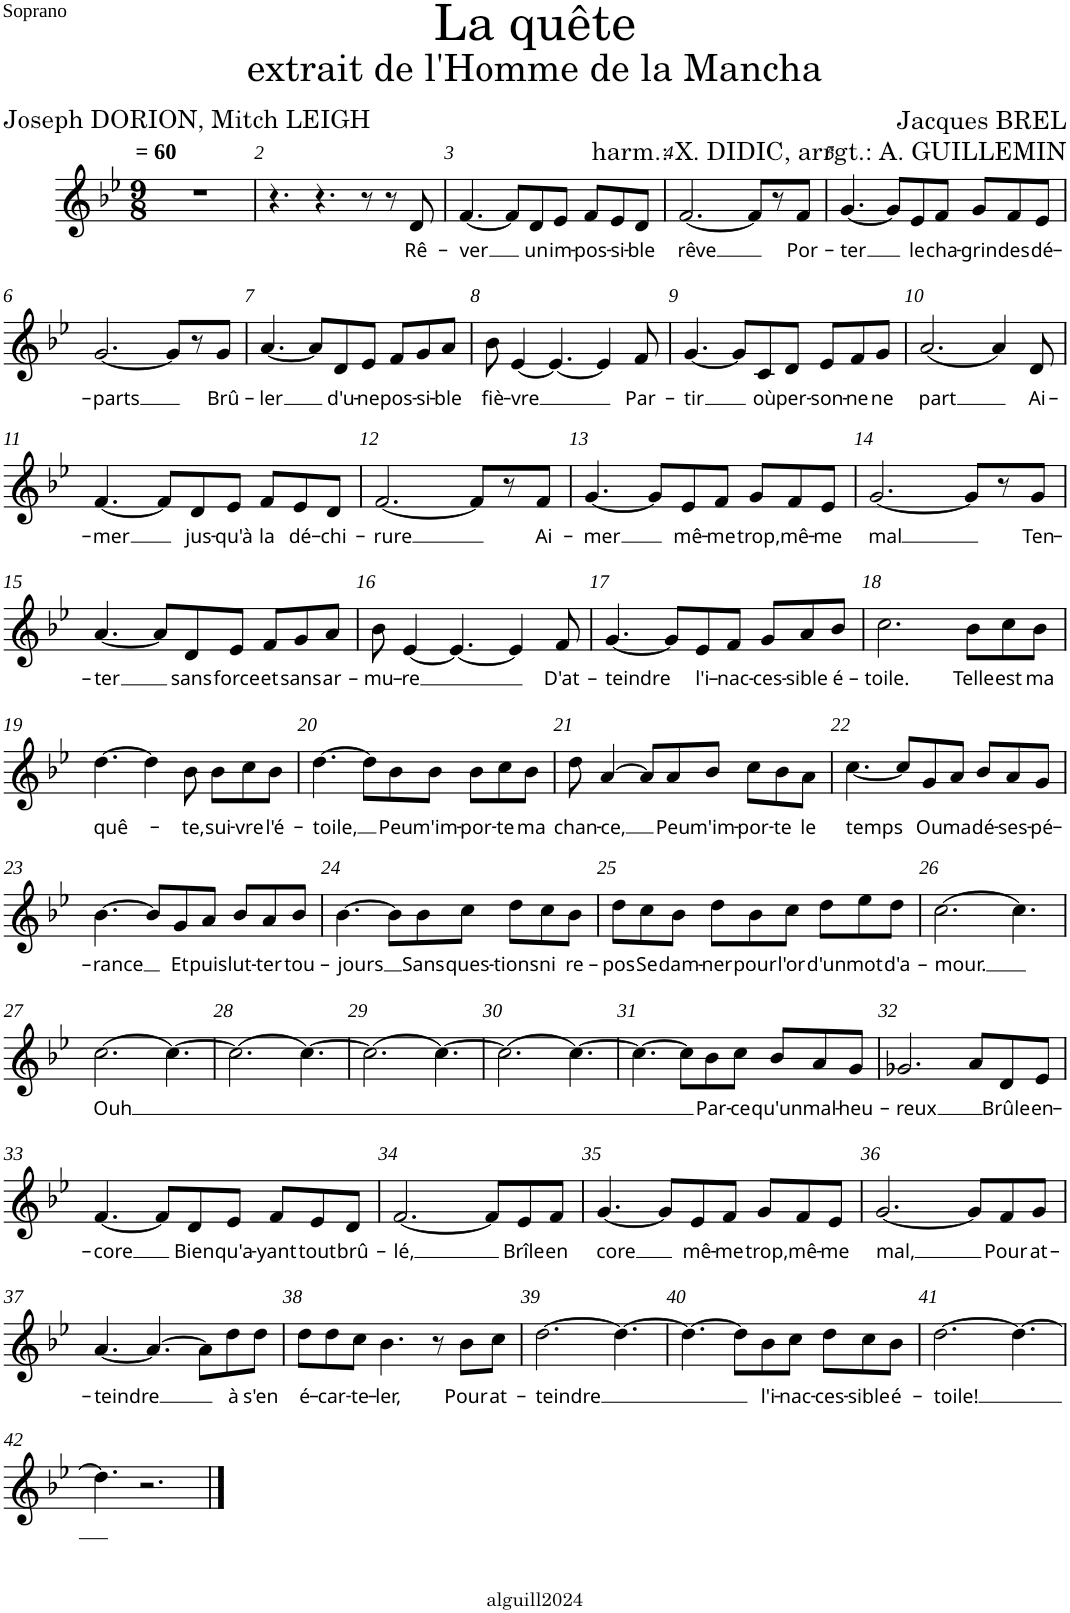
**kern	**text
*part1	*part1
*staff1	*staff1
*I"Soprano	*
*I'Sop.	*
*clefG2	*
*k[b-e-]	*
*B-:	*
*M9/8	*
=1	=1
!LO:TX:a:B:t== 60	!
8%9r	.
=2	=2
4.r	.
4.r	.
8r	.
8r	.
!	!LO:LY:b
8d/	Rê-
=3	=3
!	!LO:LY:b
[4.f/	-ver
8f/L]	.
!	!LO:LY:b
8d/	un
!	!LO:LY:b
8e-/J	im-
!	!LO:LY:b
8f/L	-pos-
!	!LO:LY:b
8e-/	-si-
!	!LO:LY:b
8d/J	-ble
=4	=4
!	!LO:LY:b
[2.f/	rêve
8f/L]	.
8r	.
!	!LO:LY:b
8f/J	Por-
=5	=5
!	!LO:LY:b
[4.g/	-ter
8g/L]	.
!	!LO:LY:b
8e-/	le
!	!LO:LY:b
8f/J	cha-
!	!LO:LY:b
8g/L	-grin
!	!LO:LY:b
8f/	des
!	!LO:LY:b
8e-/J	dé-
!!LO:LB:g=z
=6	=6
!	!LO:LY:b
[2.g/	-parts
8g/L]	.
8r	.
!	!LO:LY:b
8g/J	Brû-
=7	=7
!	!LO:LY:b
[4.a/	-ler
8a/L]	.
!	!LO:LY:b
8d/	d'u-
!	!LO:LY:b
8e-/J	-ne
!	!LO:LY:b
8f/L	pos-
!	!LO:LY:b
8g/	-si-
!	!LO:LY:b
8a/J	-ble
=8	=8
!	!LO:LY:b
8b-\	fiè-
!	!LO:LY:b
[4e-/	-vre
4.e-/_	.
4e-/]	.
!	!LO:LY:b
8f/	Par-
=9	=9
!	!LO:LY:b
[4.g/	-tir
8g/L]	.
!	!LO:LY:b
8c/	où
!	!LO:LY:b
8d/J	per-
!	!LO:LY:b
8e-/L	-son-
!	!LO:LY:b
8f/	-ne
!	!LO:LY:b
8g/J	ne
=10	=10
!	!LO:LY:b
[2.a/	part
4a/]	.
!	!LO:LY:b
8d/	Ai-
!!LO:LB:g=z
=11	=11
!	!LO:LY:b
[4.f/	-mer
8f/L]	.
!	!LO:LY:b
8d/	jus-
!	!LO:LY:b
8e-/J	-qu'à
!	!LO:LY:b
8f/L	la
!	!LO:LY:b
8e-/	dé-
!	!LO:LY:b
8d/J	-chi-
=12	=12
!	!LO:LY:b
[2.f/	-rure
8f/L]	.
8r	.
!	!LO:LY:b
8f/J	Ai-
=13	=13
!	!LO:LY:b
[4.g/	-mer
8g/L]	.
!	!LO:LY:b
8e-/	mê-
!	!LO:LY:b
8f/J	-me
!	!LO:LY:b
8g/L	trop,
!	!LO:LY:b
8f/	mê-
!	!LO:LY:b
8e-/J	-me
=14	=14
!	!LO:LY:b
[2.g/	mal
8g/L]	.
8r	.
!	!LO:LY:b
8g/J	Ten-
!!LO:LB:g=z
=15	=15
!	!LO:LY:b
[4.a/	-ter
8a/L]	.
!	!LO:LY:b
8d/	sans
!	!LO:LY:b
8e-/J	force
!	!LO:LY:b
8f/L	et
!	!LO:LY:b
8g/	sans
!	!LO:LY:b
8a/J	ar-
=16	=16
!	!LO:LY:b
8b-\	-mu-
!	!LO:LY:b
[4e-/	-re
4.e-/_	.
4e-/]	.
!	!LO:LY:b
8f/	D'at-
=17	=17
!	!LO:LY:b
[4.g/	-teindre
8g/L]	.
!	!LO:LY:b
8e-/	l'i-
!	!LO:LY:b
8f/J	-nac-
!	!LO:LY:b
8g/L	-ces-
!	!LO:LY:b
8a/	-sible
!	!LO:LY:b
8b-/J	é-
=18	=18
!	!LO:LY:b
2.cc\	-toile.
!	!LO:LY:b
8b-\L	Telle
!	!LO:LY:b
8cc\	est
!	!LO:LY:b
8b-\J	ma
!!LO:LB:g=z
=19	=19
!	!LO:LY:b
[4.dd\	quê-
4dd\]	.
!	!LO:LY:b
8b-\	-te,
!	!LO:LY:b
8b-\L	sui-
!	!LO:LY:b
8cc\	-vre
!	!LO:LY:b
8b-\J	l'é-
=20	=20
!	!LO:LY:b
[4.dd\	-toile,
8dd\L]	.
!	!LO:LY:b
8b-\	Peu
!	!LO:LY:b
8b-\J	m'im-
!	!LO:LY:b
8b-\L	-por-
!	!LO:LY:b
8cc\	-te
!	!LO:LY:b
8b-\J	ma
=21	=21
*^	*
!	!	!LO:LY:b
1ryy	8dd\	chan-
!	!	!LO:LY:b
.	[4a/	-ce,
.	8a/L]	.
!	!	!LO:LY:b
.	8a/	Peu
!	!	!LO:LY:b
.	8b-/J	m'im-
!	!	!LO:LY:b
.	8cc\L	-por-
!	!	!LO:LY:b
.	8b-\	-te
!	!	!LO:LY:b
8ryy	8a\J	le
=22	=22	=22
!	!	!LO:LY:b
1ryy	[4.cc\	temps
.	8cc/L]	.
!	!	!LO:LY:b
.	8g/	Ou
!	!	!LO:LY:b
.	8a/J	ma
!	!	!LO:LY:b
.	8b-/L	dé-
!	!	!LO:LY:b
.	8a/	-ses-
!	!	!LO:LY:b
8ryy	8g/J	-pé-
!!LO:LB:g=z	!!
=23	=23	=23
!	!	!LO:LY:b
*v	*v	*
[4.b-\	-rance
8b-/L]	.
!	!LO:LY:b
8g/	Et
!	!LO:LY:b
8a/J	puis
!	!LO:LY:b
8b-/L	lut-
!	!LO:LY:b
8a/	-ter
!	!LO:LY:b
8b-/J	tou-
=24	=24
!	!LO:LY:b
[4.b-\	-jours
8b-\L]	.
!	!LO:LY:b
8b-\	Sans
!	!LO:LY:b
8cc\J	ques-
!	!LO:LY:b
8dd\L	-tions
!	!LO:LY:b
8cc\	ni
!	!LO:LY:b
8b-\J	re-
=25	=25
!	!LO:LY:b
8dd\L	-pos
!	!LO:LY:b
8cc\	Se
!	!LO:LY:b
8b-\J	dam-
!	!LO:LY:b
8dd\L	-ner
!	!LO:LY:b
8b-\	pour
!	!LO:LY:b
8cc\J	l'or
!	!LO:LY:b
8dd\L	d'un
!	!LO:LY:b
8ee-\	mot
!	!LO:LY:b
8dd\J	d'a-
=26	=26
!	!LO:LY:b
[2.cc\	-mour.
4.cc\]	.
!!LO:LB:g=z
=27	=27
!	!LO:LY:b
[2.cc\	Ouh
4.cc\_	.
=28	=28
2.cc\_	.
4.cc\_	.
=29	=29
2.cc\_	.
4.cc\_	.
=30	=30
2.cc\_	.
4.cc\_	.
=31	=31
4.cc\_	.
8cc\L]	.
!	!LO:LY:b
8b-\	Par-
!	!LO:LY:b
8cc\J	-ce
!	!LO:LY:b
8b-/L	qu'un
!	!LO:LY:b
8a/	mal-
!	!LO:LY:b
8g/J	-heu-
=32	=32
!	!LO:LY:b
2.g-X/	-reux
8a/L	.
!	!LO:LY:b
8d/	Brûle
!	!LO:LY:b
8e-/J	en-
!!LO:LB:g=z
=33	=33
!	!LO:LY:b
[4.f/	-core
8f/L]	.
!	!LO:LY:b
8d/	Bien
!	!LO:LY:b
8e-/J	qu'a-
!	!LO:LY:b
8f/L	-yant
!	!LO:LY:b
8e-/	tout
!	!LO:LY:b
8d/J	brû-
=34	=34
!	!LO:LY:b
[2.f/	-lé,
8f/L]	.
!	!LO:LY:b
8e-/	Brîle
!	!LO:LY:b
8f/J	en
=35	=35
!	!LO:LY:b
[4.g/	core
8g/L]	.
!	!LO:LY:b
8e-/	mê-
!	!LO:LY:b
8f/J	-me
!	!LO:LY:b
8g/L	trop,
!	!LO:LY:b
8f/	mê-
!	!LO:LY:b
8e-/J	-me
=36	=36
!	!LO:LY:b
[2.g/	mal,
8g/L]	.
!	!LO:LY:b
8f/	Pour
!	!LO:LY:b
8g/J	at-
!!LO:LB:g=z
=37	=37
!	!LO:LY:b
[4.a/	-teindre
4.a/_	.
8a\L]	.
!	!LO:LY:b
8dd\	à
!	!LO:LY:b
8dd\J	s'en
=38	=38
!	!LO:LY:b
8dd\L	é-
!	!LO:LY:b
8dd\	-car-
!	!LO:LY:b
8cc\J	-te-
!	!LO:LY:b
4.b-\	-ler,
8r	.
!	!LO:LY:b
8b-\L	Pour
!	!LO:LY:b
8cc\J	at-
=39	=39
!	!LO:LY:b
[2.dd\	-teindre
4.dd\_	.
=40	=40
4.dd\_	.
8dd\L]	.
!	!LO:LY:b
8b-\	l'i-
!	!LO:LY:b
8cc\J	-nac-
!	!LO:LY:b
8dd\L	-ces-
!	!LO:LY:b
8cc\	-sible
!	!LO:LY:b
8b-\J	é-
=41	=41
!	!LO:LY:b
[2.dd\	-toile!
4.dd\_	.
!!LO:LB:g=z
=42	=42
4.dd\]	.
2.r	.
==	==
*-	*-
